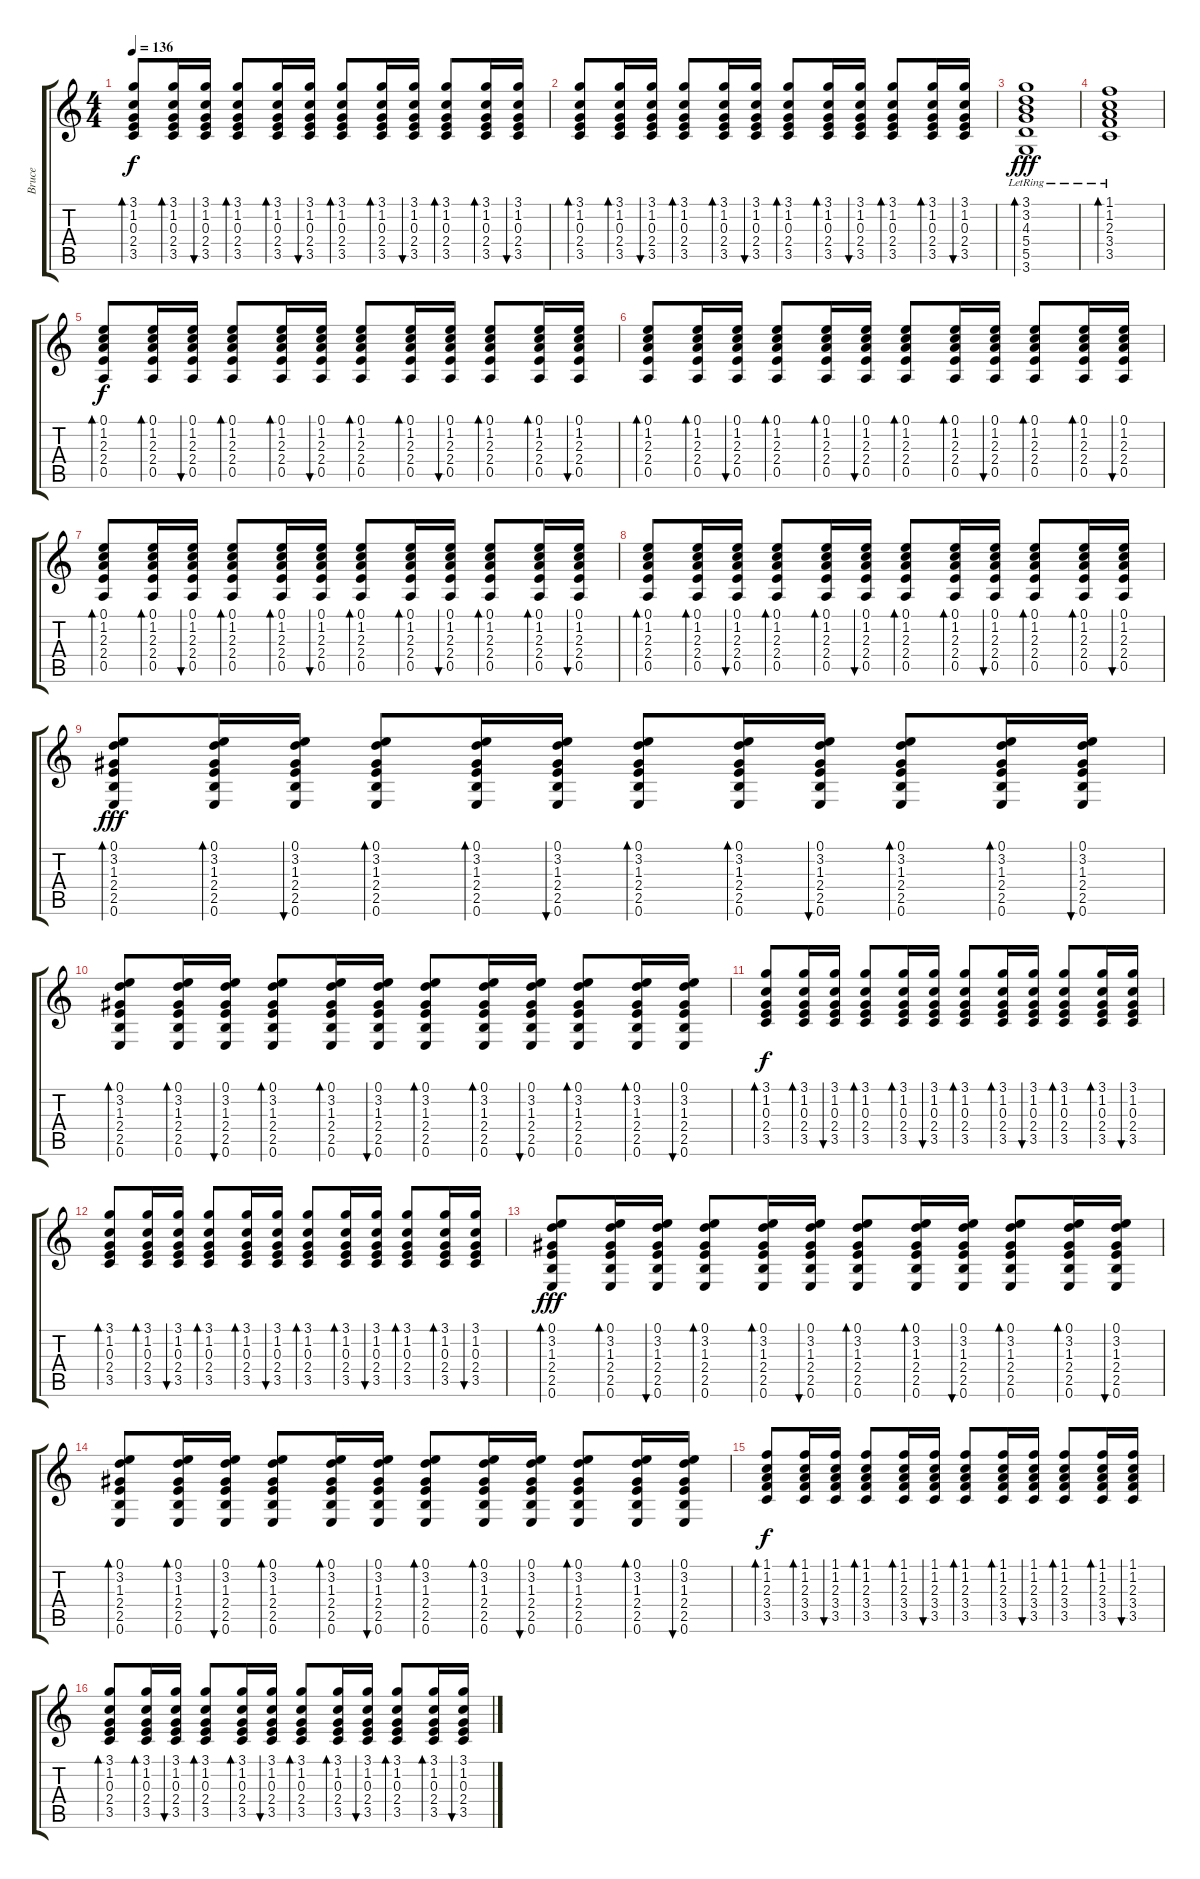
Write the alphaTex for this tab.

\track ("Bruce" "Bruce") {instrument acousticguitarnylon}
\staff {score tabs}
\tuning (E4 B3 G3 D3 A2 E2) {hide}
\ts (4 4)
\tempo 136
\clef g2
\ks c
(3.1 1.2 0.3 2.4 3.5).8{bd 60 dy f} (3.1 1.2 0.3 2.4 3.5).16{bd 60} (3.1 1.2 0.3 2.4 3.5).16{bu 60} (3.1 1.2 0.3 2.4 3.5).8{bd 60} (3.1 1.2 0.3 2.4 3.5).16{bd 60} (3.1 1.2 0.3 2.4 3.5).16{bu 60} (3.1 1.2 0.3 2.4 3.5).8{bd 60} (3.1 1.2 0.3 2.4 3.5).16{bd 60} (3.1 1.2 0.3 2.4 3.5).16{bu 60} (3.1 1.2 0.3 2.4 3.5).8{bd 60} (3.1 1.2 0.3 2.4 3.5).16{bd 60} (3.1 1.2 0.3 2.4 3.5).16{bu 60} |
(3.1 1.2 0.3 2.4 3.5).8{bd 60} (3.1 1.2 0.3 2.4 3.5).16{bd 60} (3.1 1.2 0.3 2.4 3.5).16{bu 60} (3.1 1.2 0.3 2.4 3.5).8{bd 60} (3.1 1.2 0.3 2.4 3.5).16{bd 60} (3.1 1.2 0.3 2.4 3.5).16{bu 60} (3.1 1.2 0.3 2.4 3.5).8{bd 60} (3.1 1.2 0.3 2.4 3.5).16{bd 60} (3.1 1.2 0.3 2.4 3.5).16{bu 60} (3.1 1.2 0.3 2.4 3.5).8{bd 60} (3.1 1.2 0.3 2.4 3.5).16{bd 60} (3.1 1.2 0.3 2.4 3.5).16{bu 60} |
(3.1{lr} 3.2{lr} 4.3{lr} 5.4{lr} 5.5{lr} 3.6{lr}).1{bd 240 dy fff} |
(1.1{lr} 1.2{lr} 2.3{lr} 3.4{lr} 3.5{lr}).1{bd 240} |
(0.1 1.2 2.3 2.4 0.5).8{bd 60 dy f} (0.1 1.2 2.3 2.4 0.5).16{bd 60} (0.1 1.2 2.3 2.4 0.5).16{bu 60} (0.1 1.2 2.3 2.4 0.5).8{bd 60} (0.1 1.2 2.3 2.4 0.5).16{bd 60} (0.1 1.2 2.3 2.4 0.5).16{bu 60} (0.1 1.2 2.3 2.4 0.5).8{bd 60} (0.1 1.2 2.3 2.4 0.5).16{bd 60} (0.1 1.2 2.3 2.4 0.5).16{bu 60} (0.1 1.2 2.3 2.4 0.5).8{bd 60} (0.1 1.2 2.3 2.4 0.5).16{bd 60} (0.1 1.2 2.3 2.4 0.5).16{bu 60} |
(0.1 1.2 2.3 2.4 0.5).8{bd 60} (0.1 1.2 2.3 2.4 0.5).16{bd 60} (0.1 1.2 2.3 2.4 0.5).16{bu 60} (0.1 1.2 2.3 2.4 0.5).8{bd 60} (0.1 1.2 2.3 2.4 0.5).16{bd 60} (0.1 1.2 2.3 2.4 0.5).16{bu 60} (0.1 1.2 2.3 2.4 0.5).8{bd 60} (0.1 1.2 2.3 2.4 0.5).16{bd 60} (0.1 1.2 2.3 2.4 0.5).16{bu 60} (0.1 1.2 2.3 2.4 0.5).8{bd 60} (0.1 1.2 2.3 2.4 0.5).16{bd 60} (0.1 1.2 2.3 2.4 0.5).16{bu 60} |
(0.1 1.2 2.3 2.4 0.5).8{bd 60} (0.1 1.2 2.3 2.4 0.5).16{bd 60} (0.1 1.2 2.3 2.4 0.5).16{bu 60} (0.1 1.2 2.3 2.4 0.5).8{bd 60} (0.1 1.2 2.3 2.4 0.5).16{bd 60} (0.1 1.2 2.3 2.4 0.5).16{bu 60} (0.1 1.2 2.3 2.4 0.5).8{bd 60} (0.1 1.2 2.3 2.4 0.5).16{bd 60} (0.1 1.2 2.3 2.4 0.5).16{bu 60} (0.1 1.2 2.3 2.4 0.5).8{bd 60} (0.1 1.2 2.3 2.4 0.5).16{bd 60} (0.1 1.2 2.3 2.4 0.5).16{bu 60} |
(0.1 1.2 2.3 2.4 0.5).8{bd 60} (0.1 1.2 2.3 2.4 0.5).16{bd 60} (0.1 1.2 2.3 2.4 0.5).16{bu 60} (0.1 1.2 2.3 2.4 0.5).8{bd 60} (0.1 1.2 2.3 2.4 0.5).16{bd 60} (0.1 1.2 2.3 2.4 0.5).16{bu 60} (0.1 1.2 2.3 2.4 0.5).8{bd 60} (0.1 1.2 2.3 2.4 0.5).16{bd 60} (0.1 1.2 2.3 2.4 0.5).16{bu 60} (0.1 1.2 2.3 2.4 0.5).8{bd 60} (0.1 1.2 2.3 2.4 0.5).16{bd 60} (0.1 1.2 2.3 2.4 0.5).16{bu 60} |
(0.1 3.2 1.3 2.4 2.5 0.6).8{bd 60 dy fff} (0.1 3.2 1.3 2.4 2.5 0.6).16{bd 60} (0.1 3.2 1.3 2.4 2.5 0.6).16{bu 60} (0.1 3.2 1.3 2.4 2.5 0.6).8{bd 60} (0.1 3.2 1.3 2.4 2.5 0.6).16{bd 60} (0.1 3.2 1.3 2.4 2.5 0.6).16{bu 60} (0.1 3.2 1.3 2.4 2.5 0.6).8{bd 60} (0.1 3.2 1.3 2.4 2.5 0.6).16{bd 60} (0.1 3.2 1.3 2.4 2.5 0.6).16{bu 60} (0.1 3.2 1.3 2.4 2.5 0.6).8{bd 60} (0.1 3.2 1.3 2.4 2.5 0.6).16{bd 60} (0.1 3.2 1.3 2.4 2.5 0.6).16{bu 60} |
(0.1 3.2 1.3 2.4 2.5 0.6).8{bd 60} (0.1 3.2 1.3 2.4 2.5 0.6).16{bd 60} (0.1 3.2 1.3 2.4 2.5 0.6).16{bu 60} (0.1 3.2 1.3 2.4 2.5 0.6).8{bd 60} (0.1 3.2 1.3 2.4 2.5 0.6).16{bd 60} (0.1 3.2 1.3 2.4 2.5 0.6).16{bu 60} (0.1 3.2 1.3 2.4 2.5 0.6).8{bd 60} (0.1 3.2 1.3 2.4 2.5 0.6).16{bd 60} (0.1 3.2 1.3 2.4 2.5 0.6).16{bu 60} (0.1 3.2 1.3 2.4 2.5 0.6).8{bd 60} (0.1 3.2 1.3 2.4 2.5 0.6).16{bd 60} (0.1 3.2 1.3 2.4 2.5 0.6).16{bu 60} |
(3.1 1.2 0.3 2.4 3.5).8{bd 60 dy f} (3.1 1.2 0.3 2.4 3.5).16{bd 60} (3.1 1.2 0.3 2.4 3.5).16{bu 60} (3.1 1.2 0.3 2.4 3.5).8{bd 60} (3.1 1.2 0.3 2.4 3.5).16{bd 60} (3.1 1.2 0.3 2.4 3.5).16{bu 60} (3.1 1.2 0.3 2.4 3.5).8{bd 60} (3.1 1.2 0.3 2.4 3.5).16{bd 60} (3.1 1.2 0.3 2.4 3.5).16{bu 60} (3.1 1.2 0.3 2.4 3.5).8{bd 60} (3.1 1.2 0.3 2.4 3.5).16{bd 60} (3.1 1.2 0.3 2.4 3.5).16{bu 60} |
(3.1 1.2 0.3 2.4 3.5).8{bd 60} (3.1 1.2 0.3 2.4 3.5).16{bd 60} (3.1 1.2 0.3 2.4 3.5).16{bu 60} (3.1 1.2 0.3 2.4 3.5).8{bd 60} (3.1 1.2 0.3 2.4 3.5).16{bd 60} (3.1 1.2 0.3 2.4 3.5).16{bu 60} (3.1 1.2 0.3 2.4 3.5).8{bd 60} (3.1 1.2 0.3 2.4 3.5).16{bd 60} (3.1 1.2 0.3 2.4 3.5).16{bu 60} (3.1 1.2 0.3 2.4 3.5).8{bd 60} (3.1 1.2 0.3 2.4 3.5).16{bd 60} (3.1 1.2 0.3 2.4 3.5).16{bu 60} |
(0.1 3.2 1.3 2.4 2.5 0.6).8{bd 60 dy fff} (0.1 3.2 1.3 2.4 2.5 0.6).16{bd 60} (0.1 3.2 1.3 2.4 2.5 0.6).16{bu 60} (0.1 3.2 1.3 2.4 2.5 0.6).8{bd 60} (0.1 3.2 1.3 2.4 2.5 0.6).16{bd 60} (0.1 3.2 1.3 2.4 2.5 0.6).16{bu 60} (0.1 3.2 1.3 2.4 2.5 0.6).8{bd 60} (0.1 3.2 1.3 2.4 2.5 0.6).16{bd 60} (0.1 3.2 1.3 2.4 2.5 0.6).16{bu 60} (0.1 3.2 1.3 2.4 2.5 0.6).8{bd 60} (0.1 3.2 1.3 2.4 2.5 0.6).16{bd 60} (0.1 3.2 1.3 2.4 2.5 0.6).16{bu 60} |
(0.1 3.2 1.3 2.4 2.5 0.6).8{bd 60} (0.1 3.2 1.3 2.4 2.5 0.6).16{bd 60} (0.1 3.2 1.3 2.4 2.5 0.6).16{bu 60} (0.1 3.2 1.3 2.4 2.5 0.6).8{bd 60} (0.1 3.2 1.3 2.4 2.5 0.6).16{bd 60} (0.1 3.2 1.3 2.4 2.5 0.6).16{bu 60} (0.1 3.2 1.3 2.4 2.5 0.6).8{bd 60} (0.1 3.2 1.3 2.4 2.5 0.6).16{bd 60} (0.1 3.2 1.3 2.4 2.5 0.6).16{bu 60} (0.1 3.2 1.3 2.4 2.5 0.6).8{bd 60} (0.1 3.2 1.3 2.4 2.5 0.6).16{bd 60} (0.1 3.2 1.3 2.4 2.5 0.6).16{bu 60} |
(1.1 1.2 2.3 3.4 3.5).8{bd 60 dy f} (1.1 1.2 2.3 3.4 3.5).16{bd 60} (1.1 1.2 2.3 3.4 3.5).16{bu 60} (1.1 1.2 2.3 3.4 3.5).8{bd 60} (1.1 1.2 2.3 3.4 3.5).16{bd 60} (1.1 1.2 2.3 3.4 3.5).16{bu 60} (1.1 1.2 2.3 3.4 3.5).8{bd 60} (1.1 1.2 2.3 3.4 3.5).16{bd 60} (1.1 1.2 2.3 3.4 3.5).16{bu 60} (1.1 1.2 2.3 3.4 3.5).8{bd 60} (1.1 1.2 2.3 3.4 3.5).16{bd 60} (1.1 1.2 2.3 3.4 3.5).16{bu 60} |
(3.1 1.2 0.3 2.4 3.5).8{bd 60} (3.1 1.2 0.3 2.4 3.5).16{bd 60} (3.1 1.2 0.3 2.4 3.5).16{bu 60} (3.1 1.2 0.3 2.4 3.5).8{bd 60} (3.1 1.2 0.3 2.4 3.5).16{bd 60} (3.1 1.2 0.3 2.4 3.5).16{bu 60} (3.1 1.2 0.3 2.4 3.5).8{bd 60} (3.1 1.2 0.3 2.4 3.5).16{bd 60} (3.1 1.2 0.3 2.4 3.5).16{bu 60} (3.1 1.2 0.3 2.4 3.5).8{bd 60} (3.1 1.2 0.3 2.4 3.5).16{bd 60} (3.1 1.2 0.3 2.4 3.5).16{bu 60}
